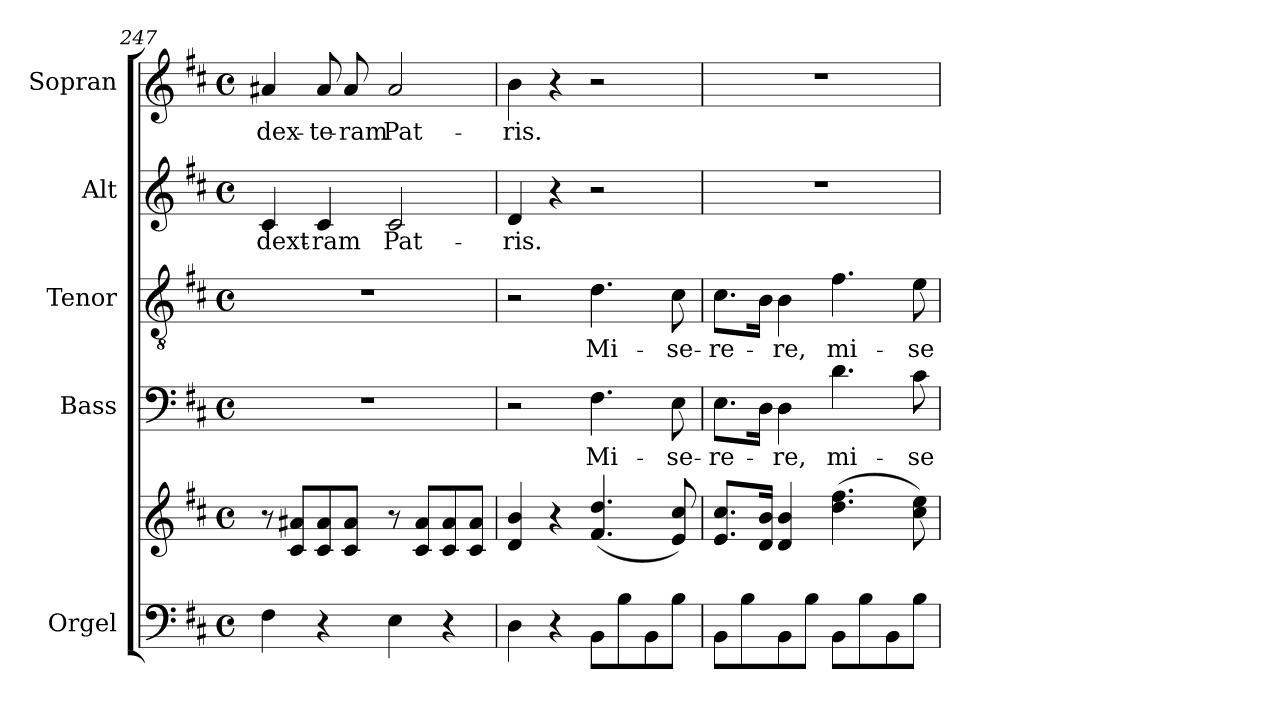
**kern	**kern	**kern	**text	**kern	**text	**kern	**text	**kern	**text
*part5	*part5	*part4	*part4	*part3	*part3	*part2	*part2	*part1	*part1
*staff6	*staff5	*staff4	*staff4	*staff3	*staff3	*staff2	*staff2	*staff1	*staff1
*I"Orgel	*	*I"Bass	*	*I"Tenor	*	*I"Alt	*	*I"Sopran	*
*I'Org.	*	*I'B.	*	*I'T.	*	*I'A.	*	*I'S.	*
*clefF4	*clefG2	*clefF4	*	*clefGv2	*	*clefG2	*	*clefG2	*
*k[f#c#]	*k[f#c#]	*k[f#c#]	*	*k[f#c#]	*	*k[f#c#]	*	*k[f#c#]	*
*D:	*D:	*D:	*	*D:	*	*D:	*	*D:	*
*M4/4	*M4/4	*M4/4	*	*M4/4	*	*M4/4	*	*M4/4	*
*met(c)	*met(c)	*met(c)	*	*met(c)	*	*met(c)	*	*met(c)	*
=247	=247	=247	=247	=247	=247	=247	=247	=247	=247
!	!	!	!	!	!	!	!LO:LY:b	!	!LO:LY:b
4F#\	8r	1r	.	1r	.	4c#/	dext-	4a#X/	dex-
.	8c#/ 8a#X/L	.	.	.	.	.	.	.	.
!	!	!	!	!	!	!	!LO:LY:b	!	!LO:LY:b
4r	8c#/ 8a#/	.	.	.	.	4c#/	-ram	8a#/	-te-
!	!	!	!	!	!	!	!	!	!LO:LY:b
.	8c#/ 8a#/J	.	.	.	.	.	.	8a#/	-ram
!	!	!	!	!	!	!	!LO:LY:b	!	!LO:LY:b
4E\	8r	.	.	.	.	2c#/	Pat-	2a#/	Pat-
.	8c#/ 8a#/L	.	.	.	.	.	.	.	.
4r	8c#/ 8a#/	.	.	.	.	.	.	.	.
.	8c#/ 8a#/J	.	.	.	.	.	.	.	.
=248	=248	=248	=248	=248	=248	=248	=248	=248	=248
!	!	!	!	!	!	!	!LO:LY:b	!	!LO:LY:b
4D\	4d/ 4b/	2r	.	2r	.	4d/	-ris.	4b\	-ris.
4r	4r	.	.	.	.	4r	.	4r	.
!	!	!	!LO:LY:b	!	!LO:LY:b	!	!	!	!
8BB\L	(<4.f#/ 4.dd/	4.F#\	Mi-	4.d\	Mi-	2r	.	2r	.
8B\	.	.	.	.	.	.	.	.	.
8BB\	.	.	.	.	.	.	.	.	.
!	!	!	!LO:LY:b	!	!LO:LY:b	!	!	!	!
8B\J	8e/ 8cc#/)	8E\	-se-	8c#\	-se-	.	.	.	.
=249	=249	=249	=249	=249	=249	=249	=249	=249	=249
!	!	!	!LO:LY:b	!	!LO:LY:b	!	!	!	!
8BB\L	8.e/ 8.cc#/L	8.E\L	-re-	8.c#\L	-re-	1r	.	1r	.
8B\	.	.	.	.	.	.	.	.	.
.	16d/ 16b/Jk	16D\Jk	.	16B\Jk	.	.	.	.	.
!	!	!	!LO:LY:b	!	!LO:LY:b	!	!	!	!
8BB\	4d/ 4b/	4D\	-re,	4B\	-re,	.	.	.	.
8B\J	.	.	.	.	.	.	.	.	.
!	!	!	!LO:LY:b	!	!LO:LY:b	!	!	!	!
8BB\L	(>4.dd\ 4.ff#\	4.d\	mi-	4.f#\	mi-	.	.	.	.
8B\	.	.	.	.	.	.	.	.	.
8BB\	.	.	.	.	.	.	.	.	.
!	!	!	!LO:LY:b	!	!LO:LY:b	!	!	!	!
8B\J	8cc#\ 8ee\)	8c#\	-se-	8e\	-se-	.	.	.	.
=	=	=	=	=	=	=	=	=	=
*-	*-	*-	*-	*-	*-	*-	*-	*-	*-
